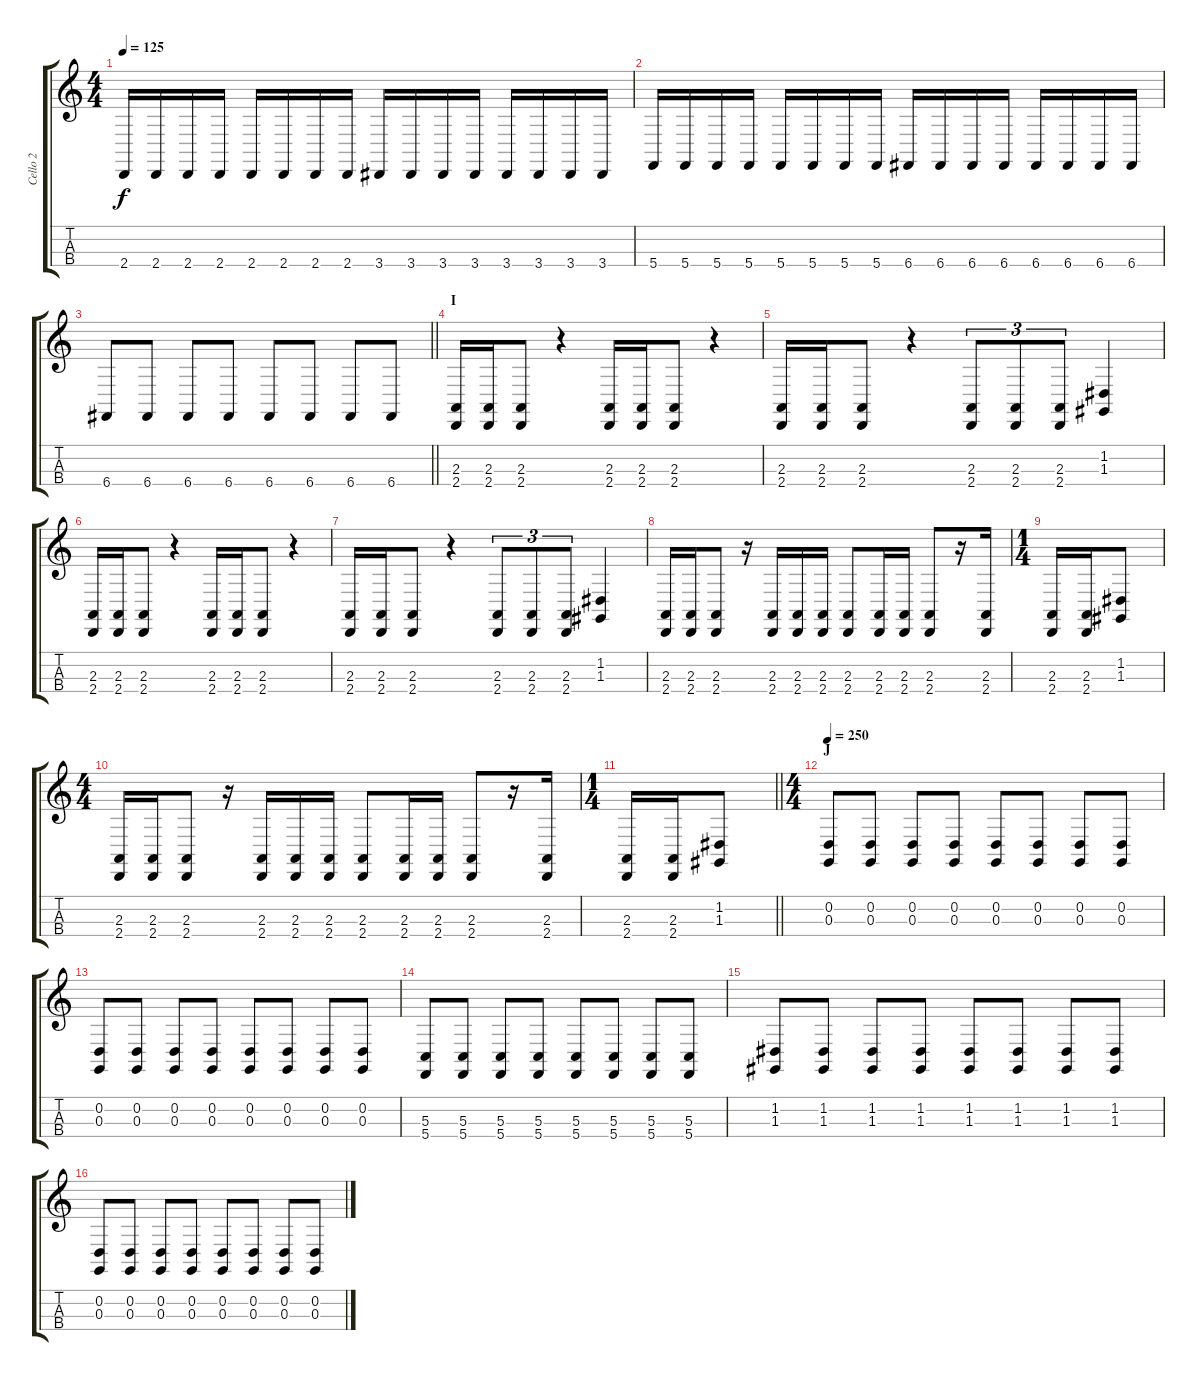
\track ("Cello 2" "Cello 2") {instrument cello}
\staff {score tabs}
\tuning (A3 D3 G2 C2) {hide}
\ts (4 4)
\tempo 125
\clef g2
\ks c
2.4.16{dy f} 2.4.16 2.4.16 2.4.16 2.4.16 2.4.16 2.4.16 2.4.16 3.4.16 3.4.16 3.4.16 3.4.16 3.4.16 3.4.16 3.4.16 3.4.16 |
5.4.16 5.4.16 5.4.16 5.4.16 5.4.16 5.4.16 5.4.16 5.4.16 6.4.16 6.4.16 6.4.16 6.4.16 6.4.16 6.4.16 6.4.16 6.4.16 |
\barLineRight lightlight
6.4.8 6.4.8 6.4.8 6.4.8 6.4.8 6.4.8 6.4.8 6.4.8 |
\section ("" "I")
(2.3 2.4).16 (2.3 2.4).16 (2.3 2.4).8 r.4 (2.3 2.4).16 (2.3 2.4).16 (2.3 2.4).8 r.4 |
(2.3 2.4).16 (2.3 2.4).16 (2.3 2.4).8 r.4 (2.3 2.4).8{tu (3 2)} (2.3 2.4).8{tu (3 2)} (2.3 2.4).8{tu (3 2)} (1.2 1.3).4 |
(2.3 2.4).16 (2.3 2.4).16 (2.3 2.4).8 r.4 (2.3 2.4).16 (2.3 2.4).16 (2.3 2.4).8 r.4 |
(2.3 2.4).16 (2.3 2.4).16 (2.3 2.4).8 r.4 (2.3 2.4).8{tu (3 2)} (2.3 2.4).8{tu (3 2)} (2.3 2.4).8{tu (3 2)} (1.2 1.3).4 |
(2.3 2.4).16 (2.3 2.4).16 (2.3 2.4).8 r.16 (2.3 2.4).16 (2.3 2.4).16 (2.3 2.4).16 (2.3 2.4).8 (2.3 2.4).16 (2.3 2.4).16 (2.3 2.4).8 r.16 (2.3 2.4).16 |
\ts (1 4)
(2.3 2.4).16 (2.3 2.4).16 (1.2 1.3).8 |
\ts (4 4)
(2.3 2.4).16 (2.3 2.4).16 (2.3 2.4).8 r.16 (2.3 2.4).16 (2.3 2.4).16 (2.3 2.4).16 (2.3 2.4).8 (2.3 2.4).16 (2.3 2.4).16 (2.3 2.4).8 r.16 (2.3 2.4).16 |
\ts (1 4)
\barLineRight lightlight
(2.3 2.4).16 (2.3 2.4).16 (1.2 1.3).8 |
\ts (4 4)
\section ("" "J")
\tempo 250
(0.2 0.3).8 (0.2 0.3).8 (0.2 0.3).8 (0.2 0.3).8 (0.2 0.3).8 (0.2 0.3).8 (0.2 0.3).8 (0.2 0.3).8 |
(0.2 0.3).8 (0.2 0.3).8 (0.2 0.3).8 (0.2 0.3).8 (0.2 0.3).8 (0.2 0.3).8 (0.2 0.3).8 (0.2 0.3).8 |
(5.3 5.4).8 (5.3 5.4).8 (5.3 5.4).8 (5.3 5.4).8 (5.3 5.4).8 (5.3 5.4).8 (5.3 5.4).8 (5.3 5.4).8 |
(1.2 1.3).8 (1.2 1.3).8 (1.2 1.3).8 (1.2 1.3).8 (1.2 1.3).8 (1.2 1.3).8 (1.2 1.3).8 (1.2 1.3).8 |
(0.2 0.3).8 (0.2 0.3).8 (0.2 0.3).8 (0.2 0.3).8 (0.2 0.3).8 (0.2 0.3).8 (0.2 0.3).8 (0.2 0.3).8
